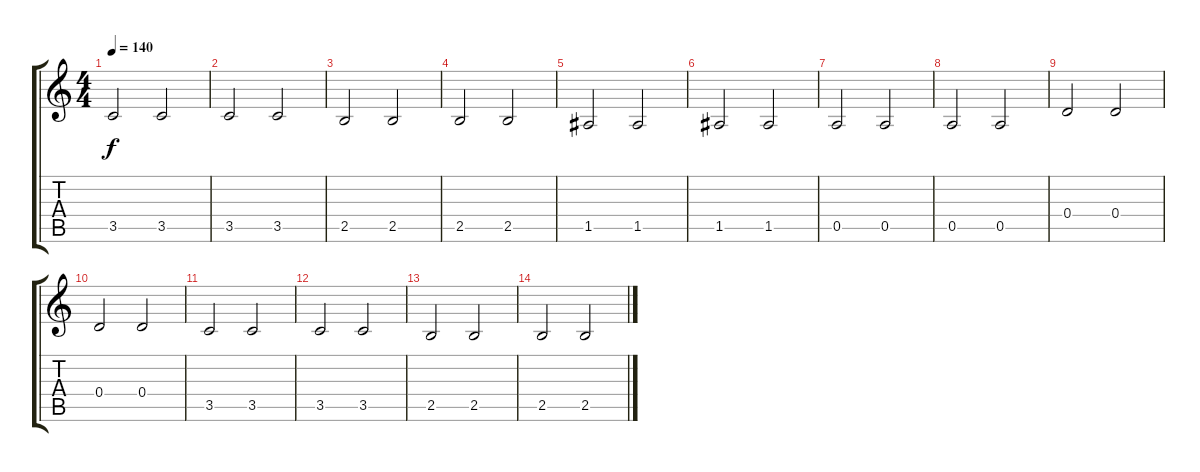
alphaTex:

\track "" {instrument acousticguitarnylon}
\staff {score tabs}
\tuning (E4 B3 G3 D3 A2 E2) {hide}
\ts (4 4)
\tempo 140
\clef g2
\ks c
3.5.2{dy f instrument acousticguitarnylon} 3.5.2 |
3.5.2 3.5.2 |
2.5.2 2.5.2 |
2.5.2 2.5.2 |
1.5.2 1.5.2 |
1.5.2 1.5.2 |
0.5.2 0.5.2 |
0.5.2 0.5.2 |
0.4.2 0.4.2 |
0.4.2 0.4.2 |
3.5.2 3.5.2 |
3.5.2 3.5.2 |
2.5.2 2.5.2 |
2.5.2 2.5.2
